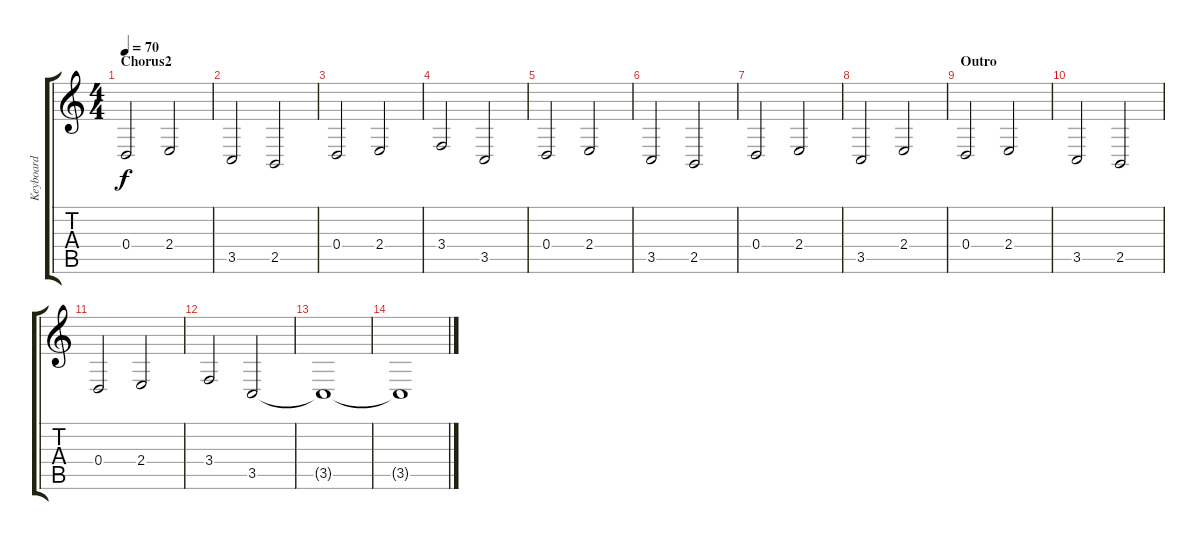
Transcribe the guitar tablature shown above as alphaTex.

\track ("Keyboard" "Keyboard") {instrument pad2warm}
\staff {score tabs}
\tuning (E4 B3 G3 D3 A2 E2) {hide}
\ts (4 4)
\section ("" "Chorus2")
\tempo 70
\clef g2
\ks c
0.4.2{dy f} 2.4.2 |
3.5.2 2.5.2 |
0.4.2 2.4.2 |
3.4.2 3.5.2 |
0.4.2 2.4.2 |
3.5.2 2.5.2 |
0.4.2 2.4.2 |
3.5.2 2.4.2 |
\section ("" "Outro")
0.4.2 2.4.2 |
3.5.2 2.5.2 |
0.4.2 2.4.2 |
3.4.2 3.5.2 |
3.5{t}.1{volume 0} |
3.5{t}.1
